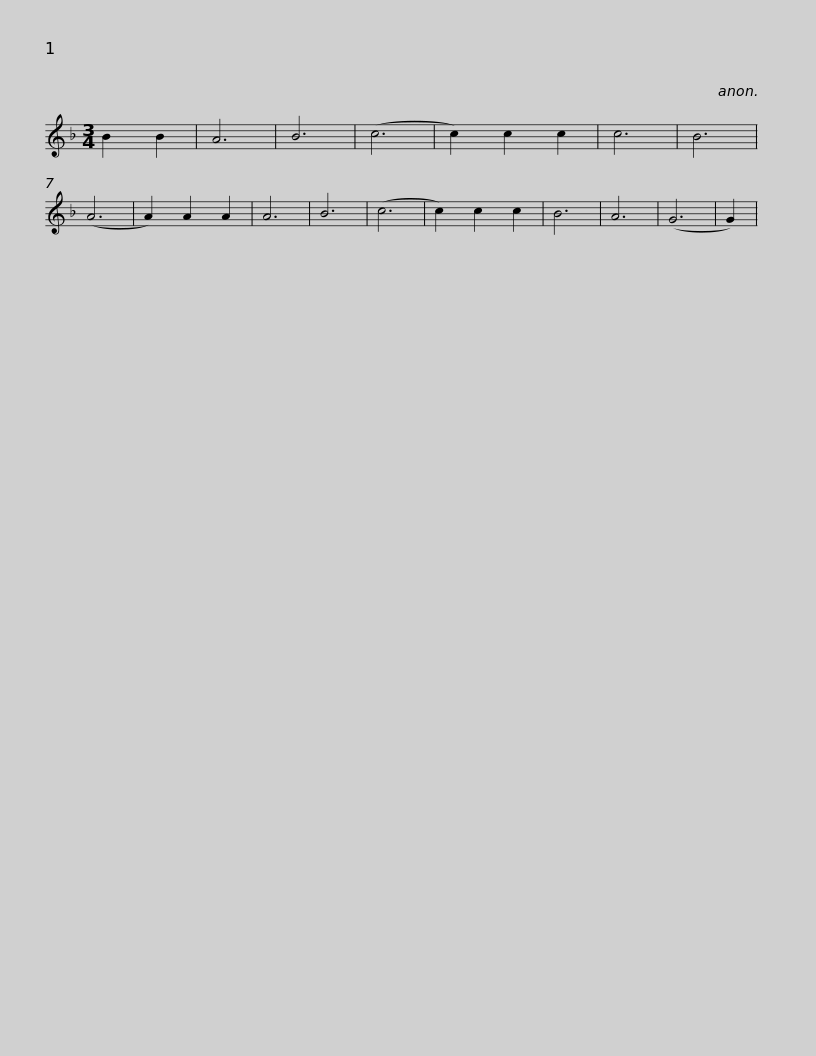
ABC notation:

X:1
L:1/8
M:3/4
I:linebreak $
K:Dmin
V:1 treble
V:1
 B2 B2 | A6 | B6 | (c6 | c2) c2 c2 | %5
 c6 | B6 | (A6 | A2) A2 A2 | A6 | %10
 B6 | (c6 | c2) c2 c2 | B6 | A6 | %15
 (G6 | G2) | %17
